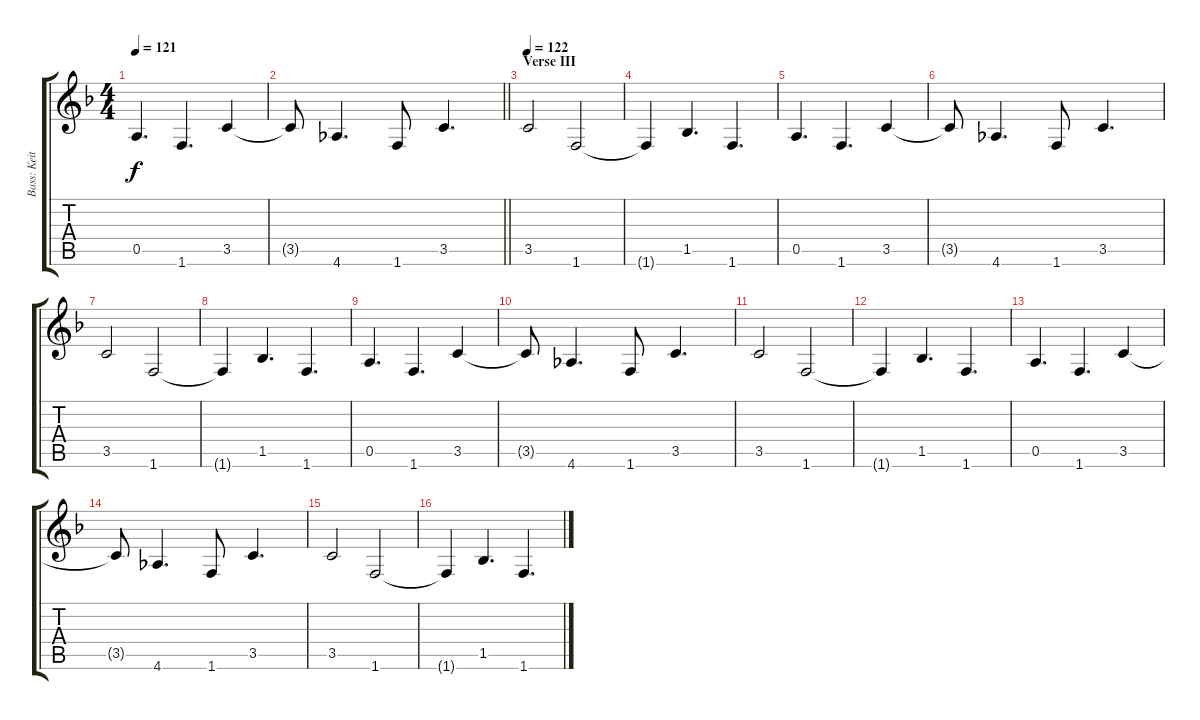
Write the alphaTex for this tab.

\track ("Bass: Keith" "Bass: Keit") {instrument electricbassfinger}
\staff {score tabs}
\tuning (E4 B3 G3 D3 A2 E2) {hide}
\ts (4 4)
\tempo 121
\clef g2
\ks f
0.5.4{d dy f} 1.6.4{d} 3.5.4 |
\barLineRight lightlight
3.5{t}.8 4.6.4{d} 1.6.8 3.5.4{d} |
\section ("" "Verse III")
\tempo 122
3.5.2 1.6.2 |
1.6{t}.4 1.5.4{d} 1.6.4{d} |
0.5.4{d} 1.6.4{d} 3.5.4 |
3.5{t}.8 4.6.4{d} 1.6.8 3.5.4{d} |
3.5.2 1.6.2 |
1.6{t}.4 1.5.4{d} 1.6.4{d} |
0.5.4{d} 1.6.4{d} 3.5.4 |
3.5{t}.8 4.6.4{d} 1.6.8 3.5.4{d} |
3.5.2 1.6.2 |
1.6{t}.4 1.5.4{d} 1.6.4{d} |
0.5.4{d} 1.6.4{d} 3.5.4 |
3.5{t}.8 4.6.4{d} 1.6.8 3.5.4{d} |
3.5.2 1.6.2 |
1.6{t}.4 1.5.4{d} 1.6.4{d}
